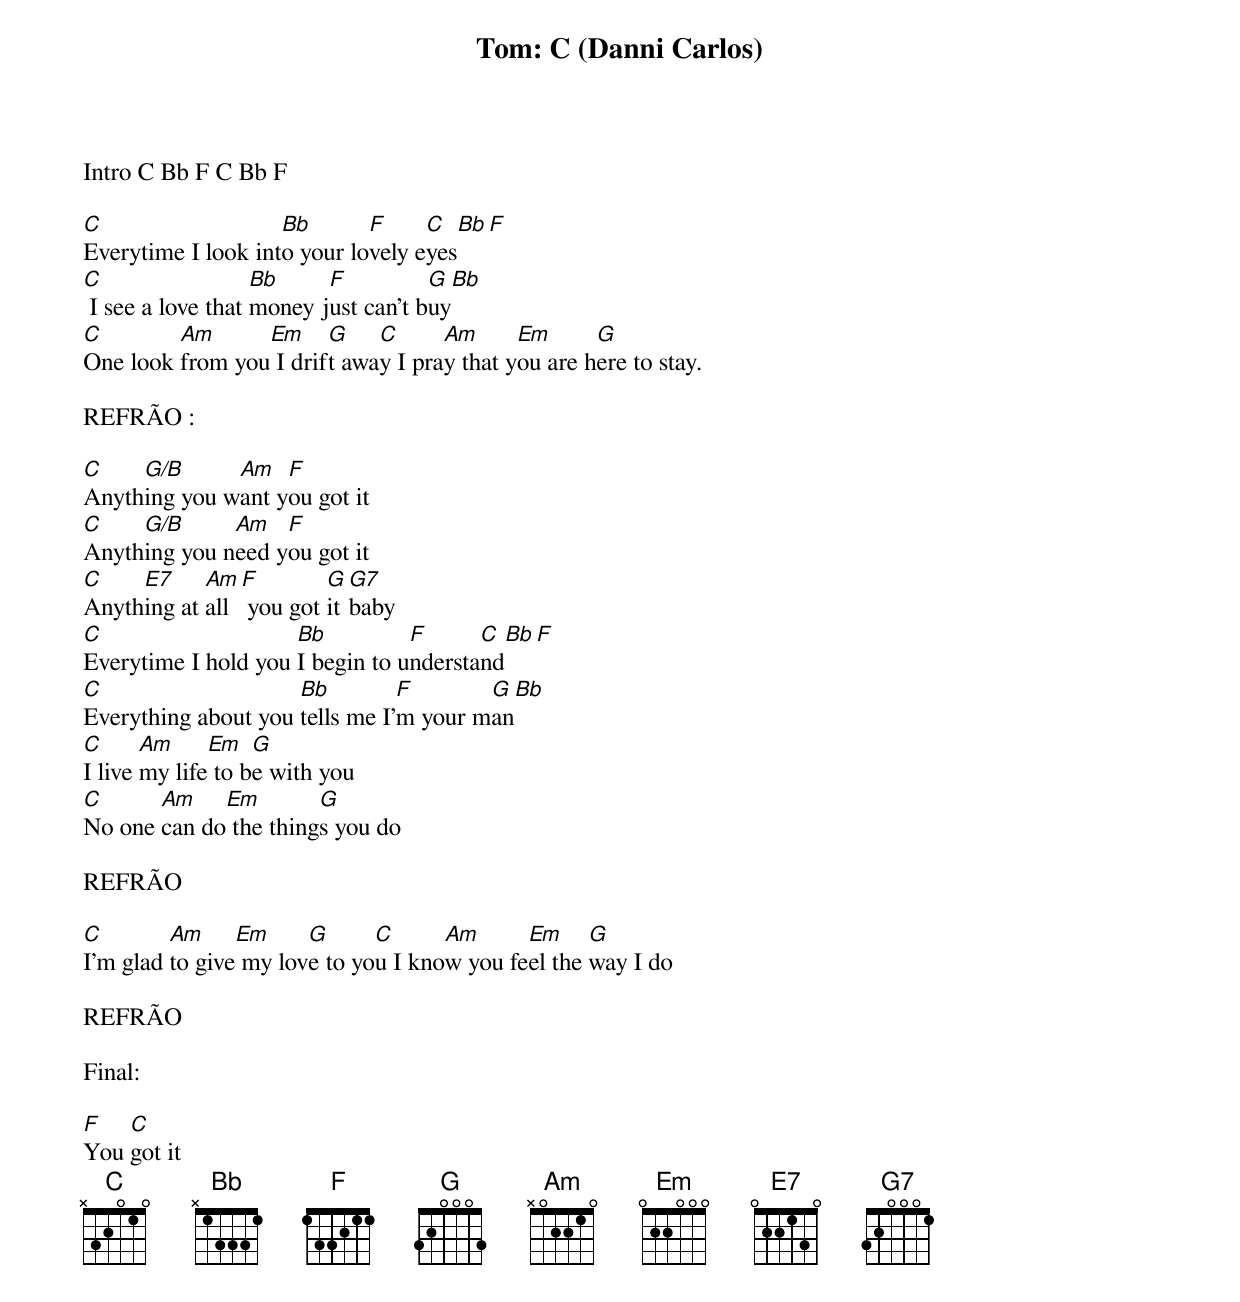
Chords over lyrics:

Tom: C (Danni Carlos)

Intro C Bb F C Bb F

C                   Bb       F     C    Bb F
Everytime I look into your lovely eyes
C                  Bb     F          G   Bb
 I see a love that money just can't buy
C        Am      Em     G    C      Am      Em      G
One look from you I drift away I pray that you are here to stay.

REFRÃO :

C    G/B      Am   F
Anything you want you got it
C    G/B      Am   F
Anything you need you got it
C    E7     Am F        G  G7
Anything at all you got it baby
C                    Bb          F      C  Bb F
Everytime I hold you I begin to understand
C                    Bb         F       G   Bb
Everything about you tells me I'm your man
C      Am     Em   G
I live my life to be with you
C      Am    Em        G
No one can do the things you do

REFRÃO

C        Am     Em     G      C      Am      Em     G
I'm glad to give my love to you I know you feel the way I do

REFRÃO

Final:

F   C
You got it
